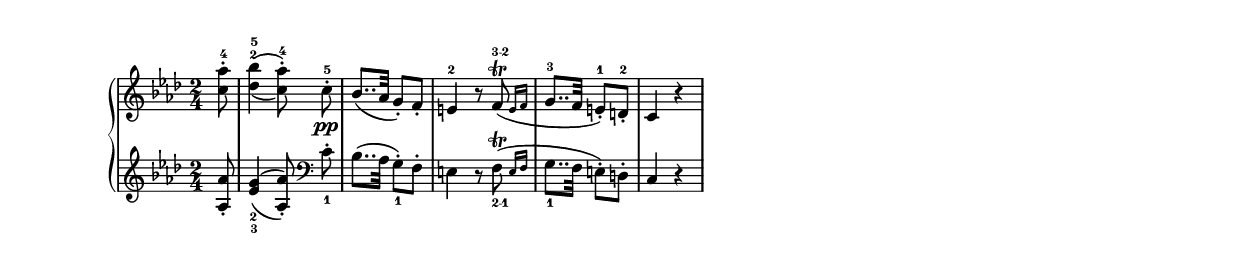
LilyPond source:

% Do not edit this file; it is automatically
% generated from Documentation/snippets/new
% This file is in the public domain.
%% Note: this file works from version 2.12.0
\version "2.13.20"
\include "english.ly"
#(set-global-staff-size 15)
\paper {
  ragged-right = ##t
  line-width = 17\cm
  indent = 0\cm
}


\header {
  lsrtags = "headwords"
  texidoc = ""
  doctitle = "headword"
} % begin verbatim


\layout {
  \context {
    \Score
    \override PaperColumn #'keep-inside-line = ##t
    \override NonMusicalPaperColumn #'keep-inside-line = ##t
  }
}

% NR 1.7 Editorial annotations

% Beethoven, Op. 31, No. 3
% Piano sonata 18, Movt II, Scherzo
% Measures 9 - 14

\new PianoStaff <<

  % RH Staff
  \new Staff {
    \clef treble
    \key af \major
    \time 2/4
    \set Staff.fingeringOrientations = #'(up)
    \set Score.currentBarNumber = #9
    \partial 8
    <af''-4 c''>8 \staccato
    |
    \set doubleSlurs = ##t
    <bf''-5 df''-2>4 (
    <af''-4 c''>8 \staccato )
    \noBeam
    c''8-5 \staccato \pp
    |
    \set doubleSlurs = ##f
    bf'8.. (
    af'32
    g'8 ) \staccato
    f'8 \staccato
    |
    e'4-2
    r8
    \once \override Script #'script-priority = #-100
    \afterGrace
    f'8 ( \trill ^ \markup { \finger "3-2" }
    { e'16 [ f'16 ] }
    |
    g'8..-3
    f'32
    e'8-1 ) \staccato
    d'8-2 \staccato
    |
    c'4
    r4
  }

  % LH Staff
  \new Staff {
    \key af \major
    \clef treble
    \override Fingering #'direction = #down
    \set Staff.fingeringOrientations = #'(down)
    \partial 8
    <af' af>8 \staccato
    \set doubleSlurs = ##t
    <g'-2 ef'-3>4 (
    <af' af>8 ) \staccato
    \noBeam
    \clef bass
    c'8-1 \staccato
    |
    \set doubleSlurs = ##f
    bf8.. (
    af32
    g8-1 ) \staccato
    f8 \staccato
    |
    e4
    r8
    \afterGrace
    f8 ( \trill _ \markup { \finger "2-1" }
    { e16 [ f16 ] }
    |
    g8..-1
    f32
    e8 ) \staccato
    d8 \staccato
    |
    c4
    r4
  }

>>
